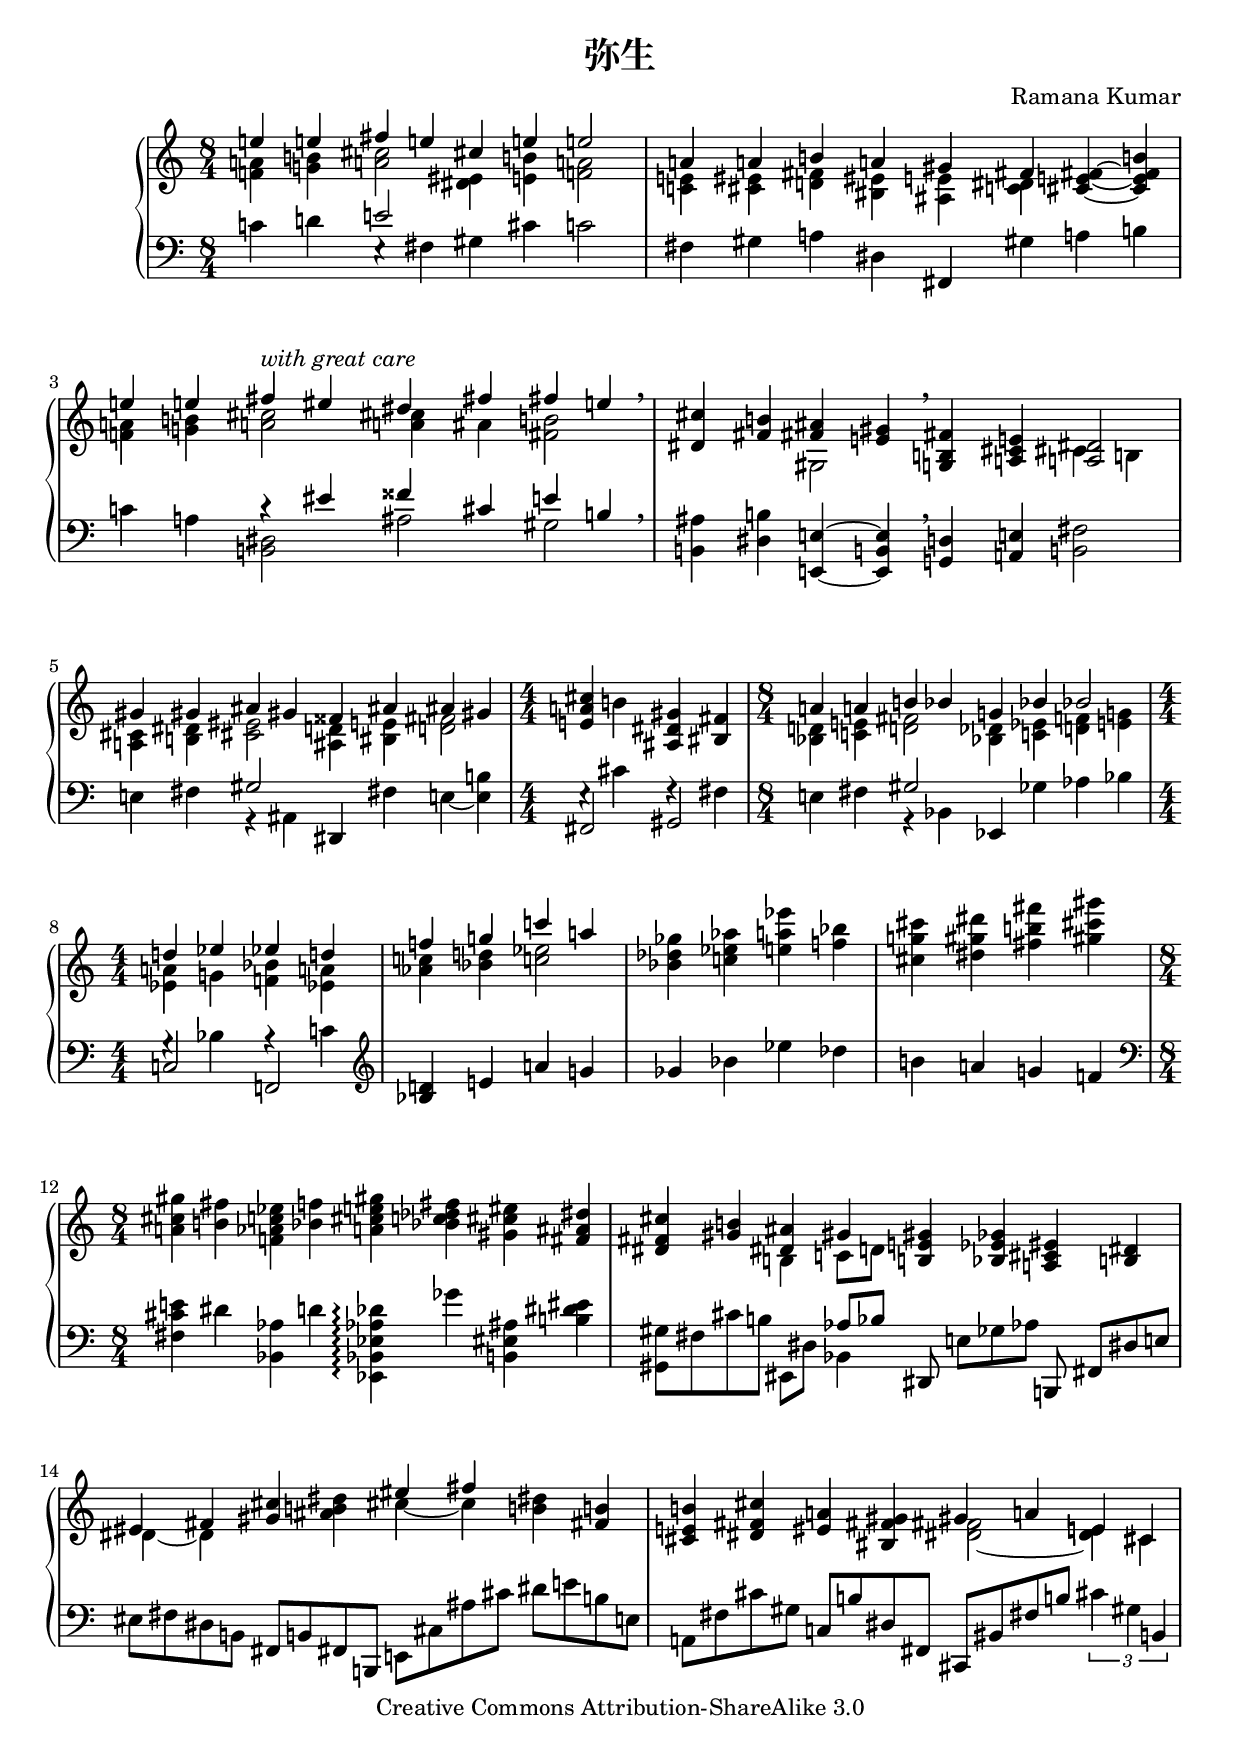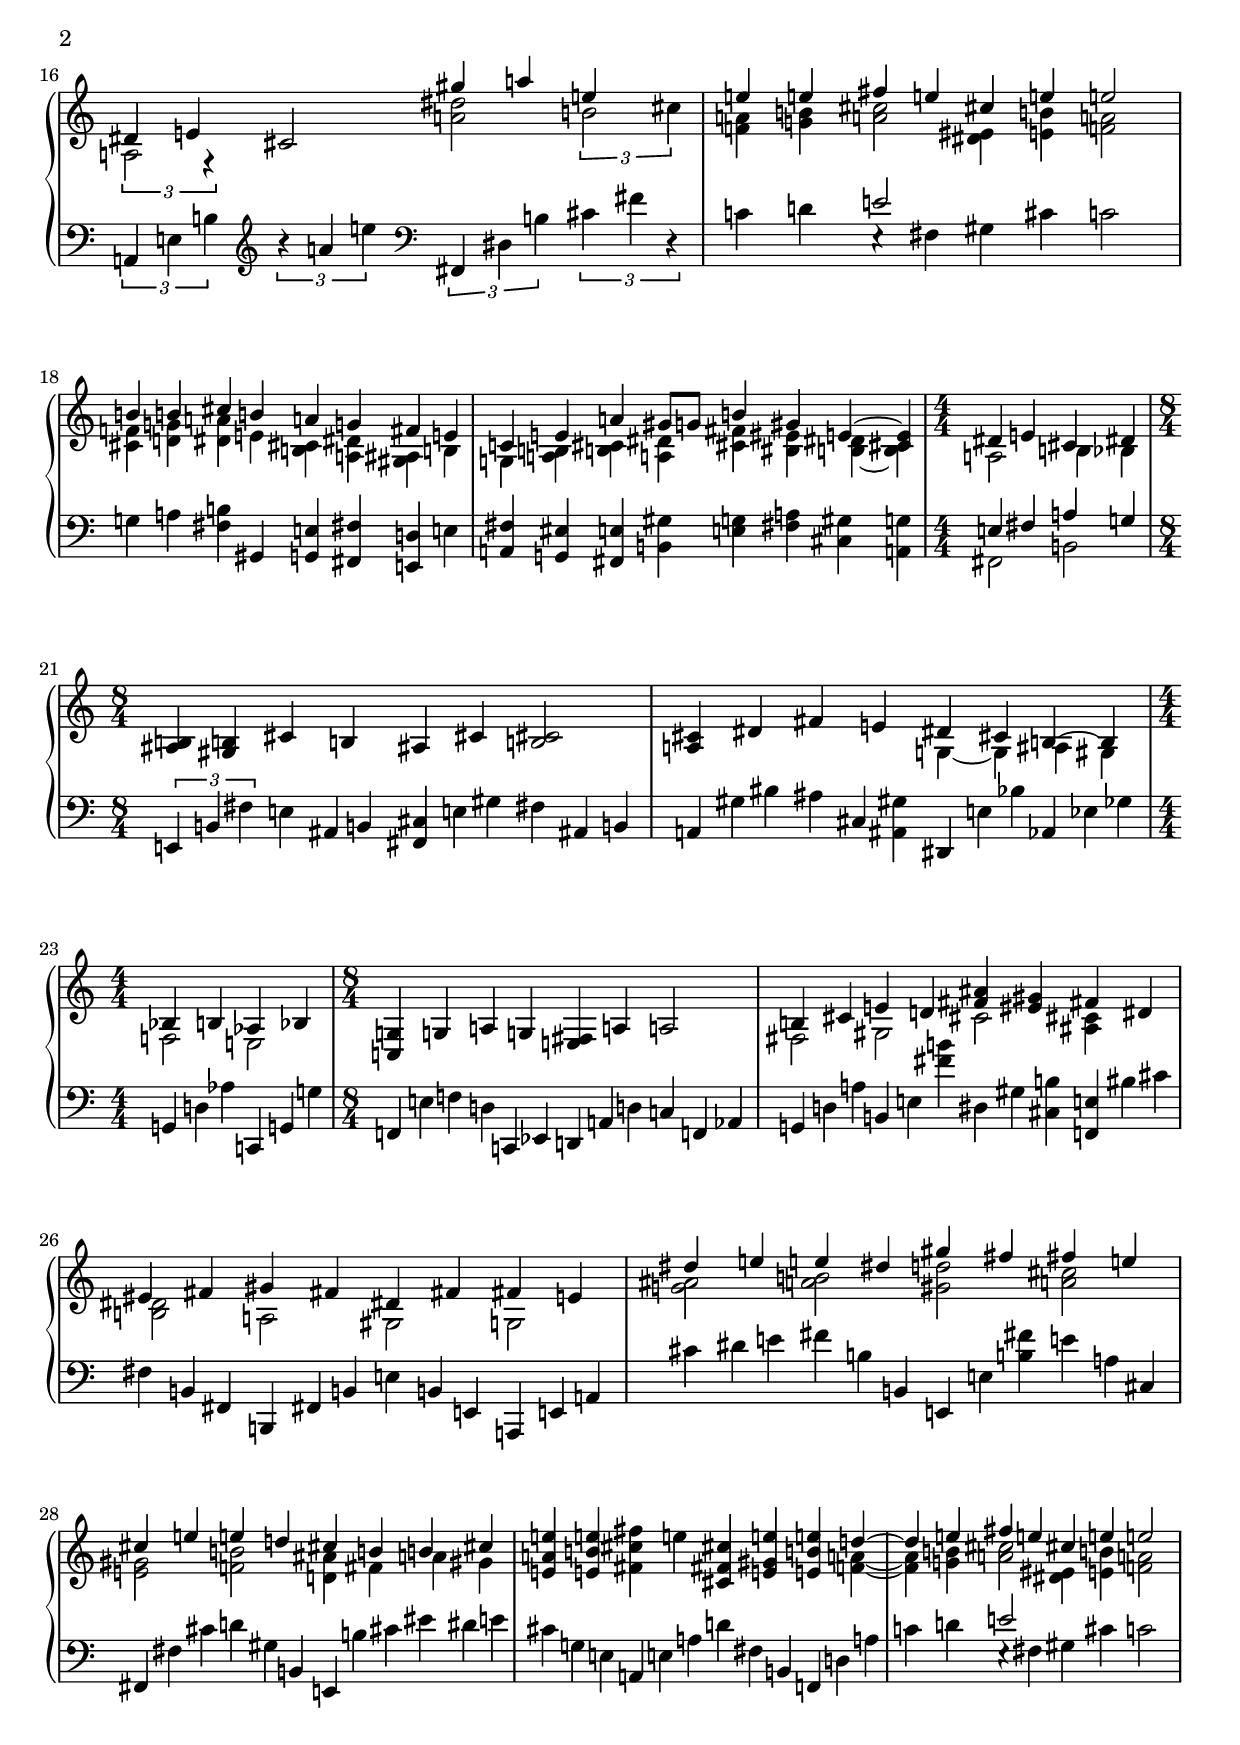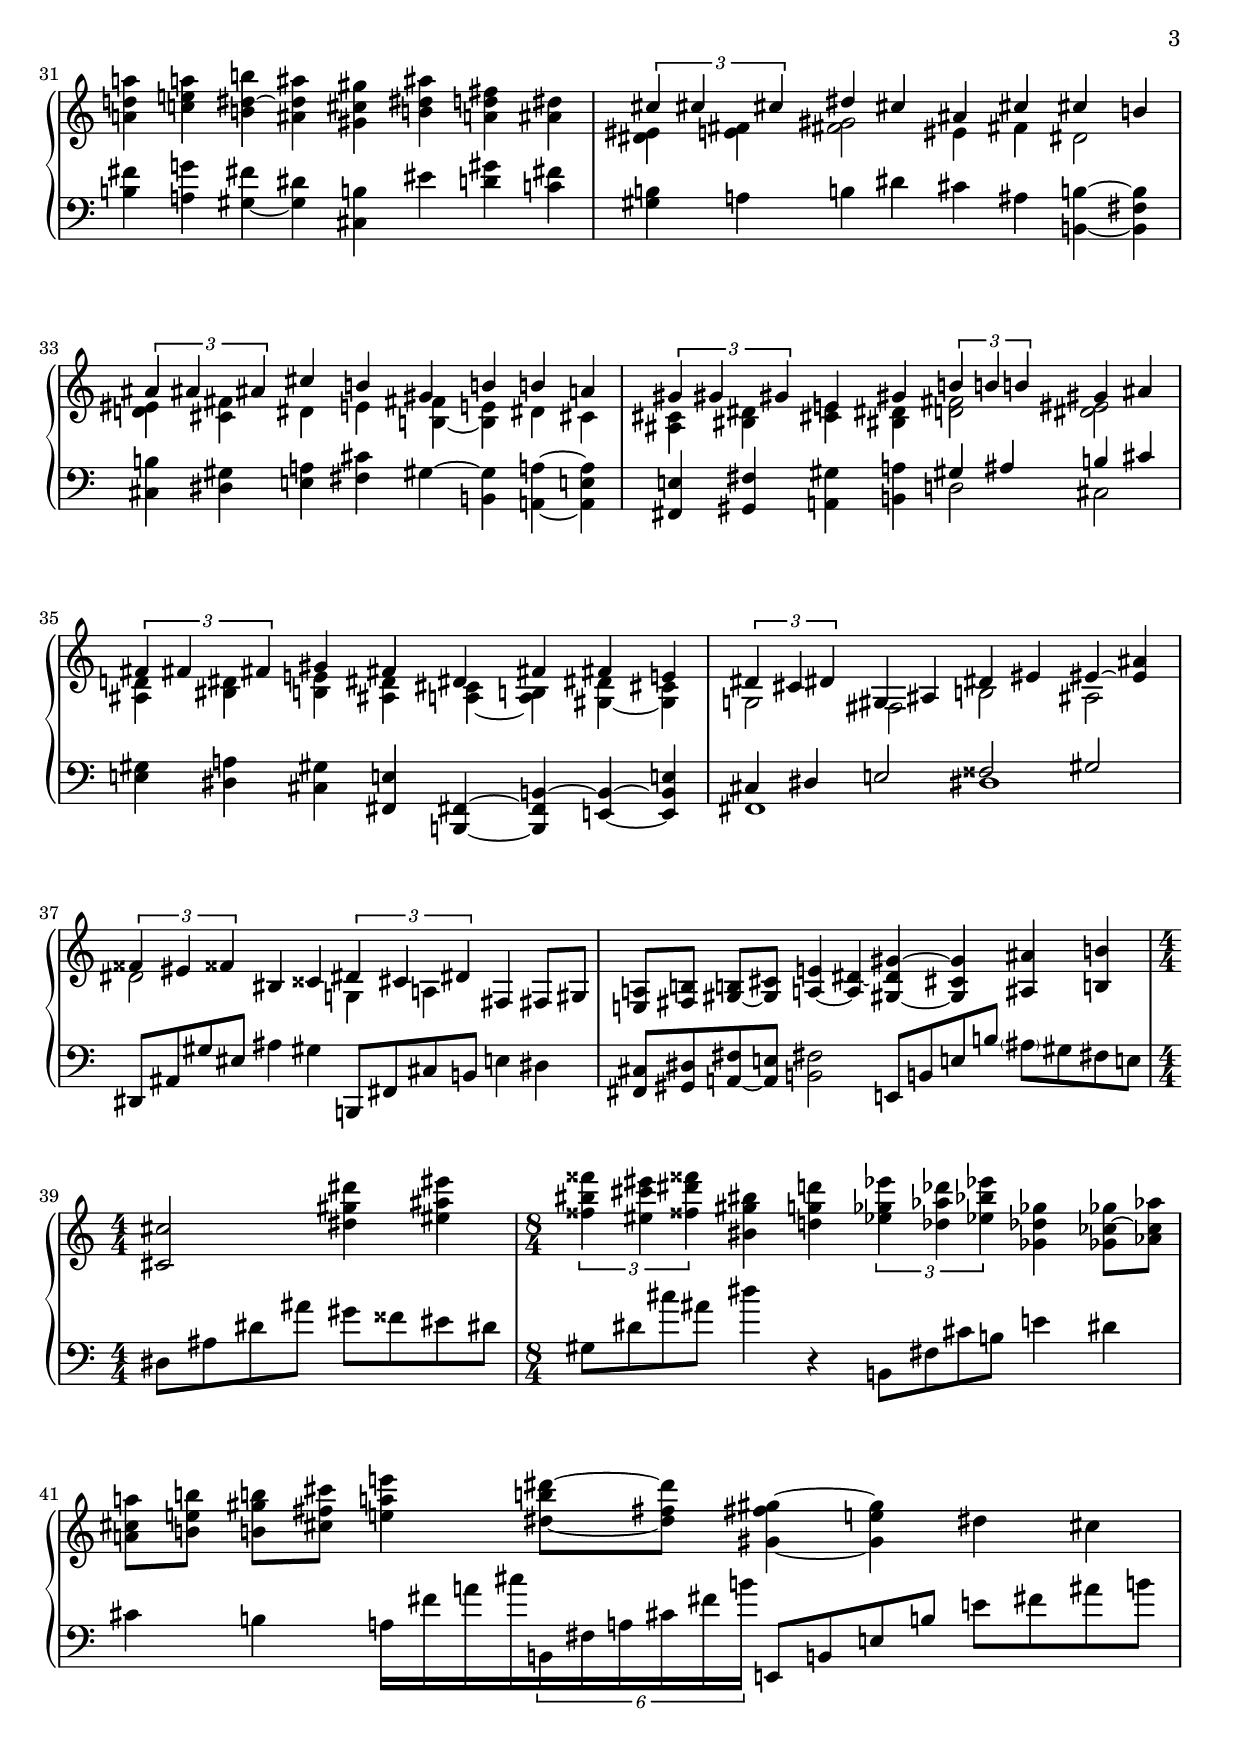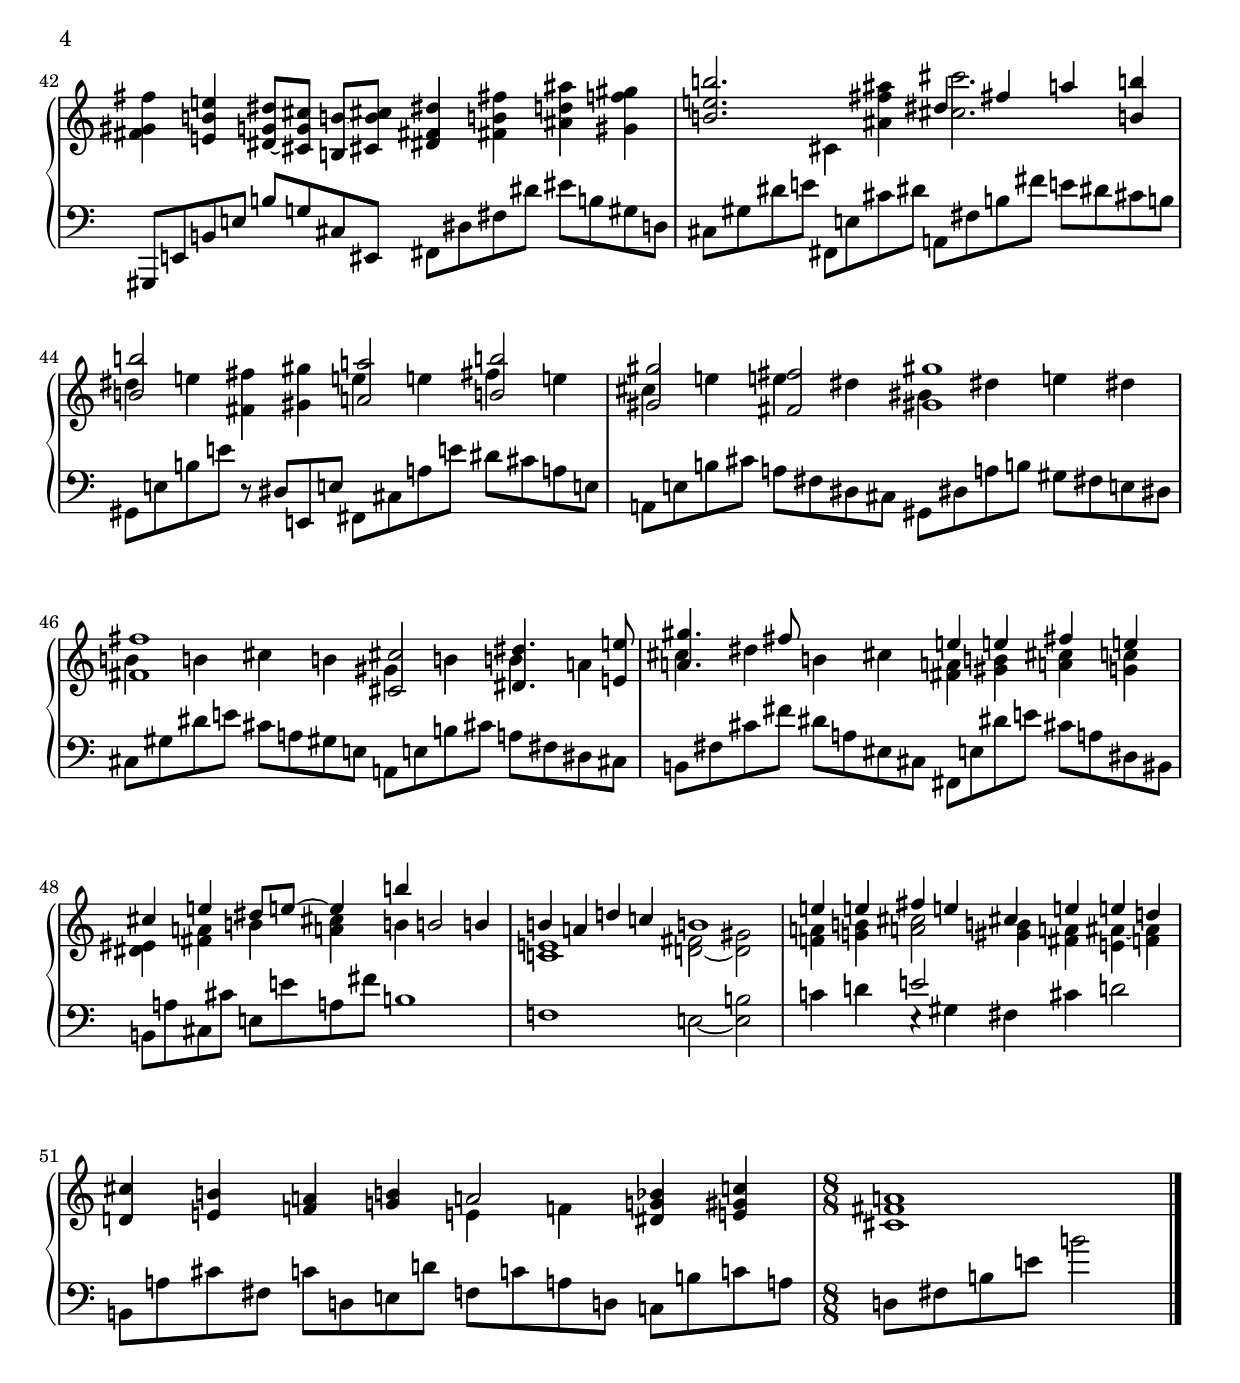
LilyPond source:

\version "2.16.0"

\header {
  title = "弥生"
  composer = "Ramana Kumar"
  date = "2012"
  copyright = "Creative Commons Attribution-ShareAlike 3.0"
}

#(ly:set-option 'point-and-click #f)

\score {
  \new PianoStaff <<
    \new Staff {
      \accidentalStyle #'PianoStaff "dodecaphonic"
      \override PianoStaff.TimeSignature #'style = #'numbered
      \clef treble

      \time 8/4
      << { e''4 e'' fis'' e'' cis'' e'' e''2 }
      \\ { <f' a'>4 <g' b'> <a' cis''>2 <dis' eis'>4 <e' b'> <f' a'>2 } >>
      |

      << { a'4 a' b' a' gis' fis' }
      \\ { <c' e'>4 <cis' eis'> <d' fis'> <bis eis'> <ais e'> <c' dis'> } >>
      <cis' e' fis'>4 ~ <cis' e' fis' b'>
      |

      << {
        e''4 e'' fis'' -\markup{\italic "with great care"} eis''
        dis'' fis'' fis'' e''
      } \\ {
        <f' a'>4 <g' b'> <a' cis''>2 <a' cis''>4 ais' <fis' b'>2
      } >> \breathe
      |

      <dis' cis''>4 <fis' b'>
      << { <fis' ais'>4 <e' gis'> } \\ gis2 >> \breathe
      <g b fis'>4 <a cis' e'> << <a dis'>2 \\ { cis'4 b } >>
      |

      << { gis'4 gis' ais' gis' fisis' ais' ais' gis' }
      \\ { <a cis'>4 <b dis'> <cis' eis'>2 <ais d'>4 <bis e'> <d' fis'>2 } >>
      |

      \time 4/4
      <e' a' cis''>4 b' <ais dis' gis'> <bis fis'>
      |

      \time 8/4
      << { a'4 a' b' bes' g' bes' bes'2 }
      \\ {
        <bes d'>4 <c' e'> <d' fis'>2
        <bes des'>4 <c' ees'> <d' f'> <e' g'>
      } >>
      |

      \time 4/4
      << { d''4 ees'' ees'' d'' }
      \\ { <ees' a'>4 g' <f' bes'> <ees' a'> } >>
      |

      << { f''4 g'' c''' a'' }
      \\ { <aes' c''>4 <bes' d''> <c'' ees''>2 } >>
      |

      <bes' des'' ges''>4 <c'' ees'' aes''> <e'' a'' ees'''> <f'' bes''>
      |

      <cis'' g'' cis'''> <dis'' gis'' dis'''>
      <fis'' b'' fis'''> <gis'' cis''' gis'''>
      |

      \time 8/4
      <a' cis'' gis''> <b' fis''> <f' aes' c'' ees''> <bes' f''>
      <a' cis'' e'' gis''> <bes' c'' des'' fis''>
      <gis' cis'' eis''> <fis' ais' dis''>
      |

      <dis' fis' cis''> <gis' b'> << { <dis' ais'> gis' } \\ { b c'8 d' } >>
      <b e' gis'>4 <bes ees' ges'> <a cis' eis'> <b dis'>
      |

      << { eis' fis' } \\ { dis' ~ dis' } >> <gis' cis''>
      <ais' b' dis''>
      << { eis'' fis'' } \\ { cis'' ~ cis'' } >>
      <b' dis''> <fis' b'>
      |

      <cis' e' b'> <dis' fis' cis''> <eis' a'> <bis fis' gis'>
      << { gis' a' e' cis' } \\ { <dis' fis'>2 ~ <dis' e'>4 cis' } >>
      |

      << { dis'4 e' cis'2 } \\ { \times 2/3 { a2 r4 } } >>
      << { gis'' a'' e'' } \\ { <a' dis''>2 \times 2/3 { b'2 cis''4 } } >>
      |

      << { e''4 e'' fis'' e'' cis'' e'' e''2 }
      \\ { <f' a'>4 <g' b'> <a' cis''>2 <dis' eis'>4 <e' b'> <f' a'>2 } >>
      |

      << { b'4 b' cis'' b' a' g' fis' e' }
      \\ {
        <cis' f'> <d' g'> <dis' a'> e'
        <b cis'> <a dis'> <gis ais> b
      } >>
      |

      << { c' e' a' gis'8 g' b'4 gis' e' ~ <cis' e'> }
      \\ {
        g <a b> <b cis'> <a dis'>
        <cis' fis'> <bis eis'> <b dis'> ~ <b cis'>
      } >>
      |

      \time 4/4
      << { dis'4 e' cis' dis' }
      \\ { a2 b4 bes } >>
      |

      \time 8/4
      <ais b>4 <gis b> cis' b ais cis' <b cis'>2
      |

      <a cis'>4 dis' fis' e'
      << { dis' cis' b ~ b }
      \\ { g4 ~ g ais gis } >>
      |

      \time 4/4
      << { bes b aes bes }
      \\ { f2 e } >>
      |

      \time 8/4
      <c g>4 g a g <e fis> a a2
      |

      << { b4 cis' e' d' <fis' ais'> <eis' gis'> fis' dis' }
      \\ { fis2 gis cis' <ais cis'>4 s } >>
      |

      << { eis'4 fis' gis' fis' dis' fis' fis' e' }
      \\ { <b dis'>2 a gis g } >>
      |

      << { dis''4 e'' e'' dis'' gis'' fis'' fis'' e'' }
      \\ { <g' ais'>2 <a' b'> <gis' d''> <a' cis''> } >>
      |

      << { cis''4 e'' e'' d'' cis'' b' b' cis'' }
      \\ { <e' gis'>2 <f' b'> <ais' d'>4 fis' a' gis' } >>
      |

      <e' a' e''>4 <e' b' e''> <fis' cis'' fis''> e''
      <cis' fis' cis''> <e' gis' e''> <e' b' e''>
      << { d'' ~ } \\ { <f' a'> ~ } >>
      |

      << { d''4 e'' fis'' e'' cis'' e'' e''2 }
      \\ { <f' a'>4 <g' b'> <a' cis''>2 <dis' eis'>4 <e' b'> <f' a'>2 } >>
      |

      <a' d'' a''>4 <c'' e'' a''> <b' dis'' b''> ~ <ais' dis'' ais''>
      <gis' cis'' gis''> <b' dis'' ais''> <a' d'' fis''> <ais' dis''> % <b' dis''>
      |

      << { \times 2/3 { cis''4 cis'' cis'' } dis'' cis'' ais' cis'' cis'' b' }
      \\ { <dis' eis'> <e' fis'> <fis' gis'>2 eis'4 fis' dis'2 } >>
      |

      << { \times 2/3 { ais'4 ais' ais' } cis'' b' gis' b' b' a' }
      \\ { <d' eis'> <cis' fis'> dis' e' <b fis'> ~ <b e'> dis' cis' } >>
      |

      << {
        \times 2/3 { gis'4 gis' gis' } e' gis'
        \times 2/3 { b' b' b' } gis' ais'
      } \\ {
        <ais cis'>4 <bis dis'> <cis' e'> <bis dis'>
        <d' fis'>2 <dis' eis'>
      } >>
      |

      << { \times 2/3 { fis'4 fis' fis' } gis' fis' dis' fis' fis' e' }
      \\ {
        <ais d'>4 <bis dis'> <b e'> <ais dis'>
        <a cis'> ~ <a b> <gis dis'> ~ <gis cis'>
      } >>
      |

      << { \times 2/3 { dis'4 cis' dis' } gis ais dis' eis' eis' ~ <eis' ais'> }
        \\ { g2 fis b ais } >>
      |

      << { \times 2/3 { fisis'4 eis' fisis' } } \\ dis'2 >> bis4 cisis'
      << { \times 2/3 { dis'4 cis' dis' } } \\ { g4 a } >> fis4 fis8 gis
      |

      <e a>8 <fis b> <gis b> ~ <gis cis'> <a e'>4 ~ <a dis'> ~
      <gis dis' gis'> ~ <gis cis' gis'> <ais ais'> <b b'>
      |

      \time 4/4
      <cis' cis''>2 <dis'' gis'' dis'''>4 <eis'' ais'' eis'''>
      |

      \time 8/4
      \times 2/3 { <fisis'' bis'' fisis'''> <eis'' cis''' eis'''> <fisis'' dis''' fisis'''> }
      <bis' gis'' bis''> <d'' g'' d'''>
      \times 2/3 { <ees'' ges'' ees'''> <des'' aes'' des'''> <ees'' bes'' ees'''> }
      <ges' des'' ges''> <ges' ces'' ges''>8 ~ <aes' ces'' aes''>
      |

      <a' cis'' a''> <b' e'' b''> <b' gis'' b''> <cis'' fis'' cis'''>
      <e'' a'' e'''>4 <dis'' b'' dis'''>8 ~ <dis'' fis'' dis'''>
      <gis' fis'' gis''>4 ~ <gis' e'' gis''> dis'' cis''
      |

      <fis' gis' fis''> <e' b' e''>
      <dis' g' dis''>8 ~ <cis' g' cis''> <b b'> ~ <cis' b' cis''>
      <dis' fis' dis''>4 <fis' b' fis''> <ais' d'' ais''> <gis' f'' gis''>
      |

      << { <b' e'' b''>2. } \\ { s2 cis'4 } >> <ais' fis'' ais''>4
      << { dis''4 fis'' a'' <b' b''> } \\ { <cis'' cis'''>2. } >>
      |

      << { <b' b''>2 } \\ { dis''4 e'' <fis' fis''> <gis' gis''> } >>
      << { <a' a''>2 <b' b''> <gis' gis''> <fis' fis''> <gis' gis''>1 }
      \\ { e''4 e'' fis'' e'' cis'' e'' e''  dis'' bis' dis'' e'' dis'' } >>
      |

      << { <fis' fis''>1 <cis' cis''>2 <dis' dis''>4. <e' e''>8 }
      \\ { b'4 b' cis'' b'4 gis' b' b' a' } >>
      |

      << { <a' gis''>4. fis''8 s4 s e'' e'' fis'' e''}
      \\ { cis''4 dis'' b' cis'' <fis' a'> <gis' b'> <a' cis''> <g' c''> } >>
      |

      << { cis''4 e'' dis''8 e'' ~ e''4 b'' b'2 b'4 }
      \\ { <dis' eis'>4  <fis' a'> b' <a' cis''> b'4 s2 } >>
      |

      << { b'4 a' d'' c'' b'1 }
      \\ { <c' e'>1 <d' fis'>2 ~ <d' gis'> } >>
      |

      << { e''4 e'' fis'' e'' cis'' e'' e'' d'' }
      \\ { <f' a'>4 <g' b'> <a' cis''>2 <gis' b'>4 <fis' a'> <e' ais'>4 ~ <f' ais'> } >>
      |

      <d' cis''>4 <e' b'> <f' a'> <g' b'>
      << { a'2 } \\ { e'4 f' } >> <dis' g' bes'>4 <e' gis' c''>
      |

      \time 8/8
      <cis' fis' a'>1
      \bar "|."
    }
    \new Staff {
      \clef bass

      c'4 d' << e'2 \\ { e4\rest fis } >> gis cis' c'2
      |

      fis4 gis a dis fis, gis a b
      |

      c'4 a << { r4 eis' fisis' cis' e' b } \\ { <b, dis>2 ais gis } >> \breathe
      |

      <b, ais>4 <dis b> <e, e> ~ <e, b, e> \breathe <g, d>4 <a, e> <b, fis>2
      |

      e4 fis << gis2 \\ { r4 ais, } >> dis, fis e ~ <e b>
      |

      << { fis,2 gis, } \\ { e4\rest cis' f\rest fis } >>
      |

      e4 fis << gis2 \\ { r4 bes, } >> ees, ges aes bes
      |

      << { c2 f, } \\ { g4\rest bes a\rest c' } >>
      |

      \clef treble
      <bes d'>4 e' a' g'
      |

      ges' bes' ees'' des''
      |

      b' a' g' f'
      |

      \clef bass
      <fis cis' e'>4 dis' <bes, aes> d'
      <ees, bes, ees aes des'>\arpeggio ges' <b, eis ais> <b dis' eis'>
      |

      \set beatStructure = #'(2 2 2 2)
      <gis, gis>8 fis cis' b << { s4 aes8 bes } \\ { eis, dis bes,4 } >>
      dis,8 e [ ges aes ] b,, fis, [ dis e ]
      |

      eis fis dis b, fis, b, fis, b,, e, cis ais cis' dis' e' b e
      |

      a, fis cis' gis c b dis fis,
      cis, bis, fis b
      \set tupletSpannerDuration = #(ly:make-moment 2 4)
      \times 2/3 { cis'4 gis b, }
      |

      \times 2/3 {
        a, e b \clef treble r a' e'' \clef bass fis, dis b cis' fis' r
      }
      |

      c'4 d' << e'2 \\ { e4\rest fis } >> gis cis' c'2
      |

      g4 a <fis b> gis, <g, e> <fis, fis> <e, d> e
      |

      <a, fis> <g, eis> <fis, e> <b, gis> <e g> <fis a> <cis gis> <a, g>
      |

      << { e4 fis a g } \\ { fis,2 b, } >>
      |

      \times 2/3 { e,4 b, fis } e4*2/3 ais, b,
      <fis, cis> e gis fis ais, b,
      |

      a, gis bis ais cis <ais, gis> dis, e bes aes, ees ges
      |

      g, d aes c, g, g
      |

      f, e f d c, ees, d, a, d c f, aes,
      |

      g, d a b, e <fis' b'> dis gis <cis b> <f, e> bis cis'
      |

      fis b, fis, b,, fis, b, e b, e, a,, e, a,
      |

      cis' dis' e' fis' b b, e, e <b fis'> e' a cis
      |

      fis, fis cis' d' gis b, e, b cis' eis' dis' e'
      |

      cis' g e a, e a d' fis b, f, d a
      |

      c'4 d' << e'2 \\ { e4\rest fis } >> gis cis' c'2
      |

      <b fis'>4 <a g'> <gis fis'> ~ <gis dis'>
      <cis b> eis' <d' gis'> <c' fis'> % <dis' fis'>
      |

      <gis b> % gis
      a b dis' cis' ais <b, b> ~ <b, fis b>
      |

      <cis b> <dis gis> <e a> <fis cis'> gis ~ <b, gis> <a, a> ~ <a, e a>
      |

      <fis, e> <gis, fis> <a, gis> <b, a>
      << { gis4 ais b cis' } \\ { d2 cis } >>
      |

      <e gis>4 <dis a> <cis gis> <fis, e>
      <b,, fis,> ~ <b,, fis, b,> ~ <e, b,> ~ <e, b, e>
      |

      << { cis4 dis e2 fisis gis } \\ { fis,1 dis } >>
      |

      dis,8 ais, gis eis ais4 gis b,,8 fis, cis b, e4 dis
      |

      <fis, cis>8 <gis, dis> <a, fis> ~ <a, e> <b, fis>2
      e,8 b, e b \parenthesize ais gis fis e
      |

      dis ais dis' ais' gis' fisis' eis' dis'
      |

      gis dis' cis'' ais' dis''4 r b,8 fis cis' b e'4 dis'
      |

      cis' b a16 fis' a' cis'' \times 4/6 { b, fis a cis' fis' b' }
      e,8 b, e b e' fis' ais' b'
      |

      gis,,8 e, b, e b g cis eis, fis, dis fis dis' eis' b gis d
      |

      cis gis dis' e' fis, e cis' dis' a, fis b fis' e' dis' cis' b
      |

      gis, e b e' r dis e, e fis, cis a e' dis' cis' a e
      |

      a, e b cis' a fis dis cis gis, dis a b gis fis e dis
      |

      cis gis dis' e' cis' a gis e a, e b cis' a fis dis cis
      |

      b, fis cis' fis' dis' a eis cis fis, e dis' e' cis' a dis bis,
      |

      b, a cis cis' e e' a fis' b1
      |

      f1 e2 ~ <e b>
      |

      c'4 d' << e'2 \\ { e4\rest gis } >> fis cis' d'2
      |

      b,8 a cis' fis c' d e d' f c' a d c b c' a
      |

      \set beatStructure = #'(4 4)
      d fis b e' b'2
      \bar "|."
    }
  >>
}
